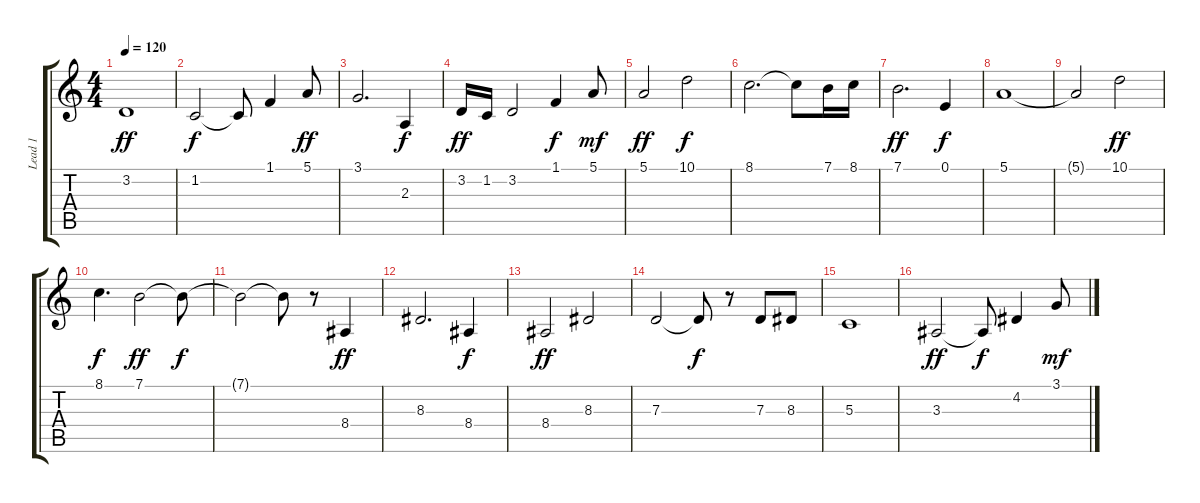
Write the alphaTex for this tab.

\track ("Lead 1" "Lead 1") {instrument lead8bassandlead}
\staff {score tabs}
\tuning (E4 B3 G3 D3 A2 E2) {hide}
\ts (4 4)
\tempo 120
\clef g2
\ks c
3.2.1{dy ff} |
1.2.2{dy f} 1.2{t}.8 1.1.4 5.1.8{dy ff} |
3.1.2{d} 2.3.4{dy f} |
3.2.16{dy ff} 1.2.16 3.2.2 1.1.4{dy f} 5.1.8{dy mf} |
5.1.2{dy ff} 10.1.2{dy f} |
8.1.2{d} 8.1{t}.8 7.1.16 8.1.16 |
7.1.2{d dy ff} 0.1.4{dy f} |
5.1.1 |
5.1{t}.2 10.1.2{dy ff} |
8.1.4{d dy f} 7.1.2{dy ff} 7.1{t}.8{dy f} |
7.1{t}.2 7.1{t}.8 r.8 8.4.4{dy ff} |
8.3.2{d} 8.4.4{dy f} |
8.4.2{dy ff} 8.3.2 |
7.3.2 7.3{t}.8{dy f} r.8 7.3.8 8.3.8 |
5.3.1 |
3.3.2{dy ff} 3.3{t}.8{dy f} 4.2.4 3.1.8{dy mf}
